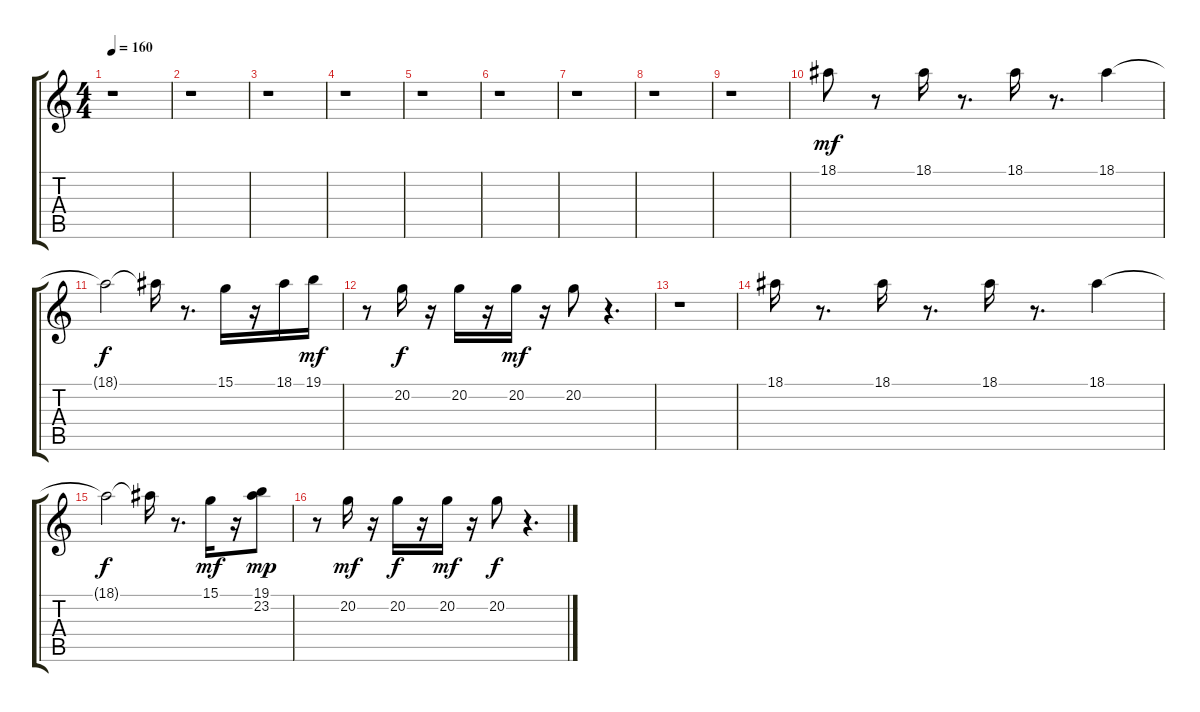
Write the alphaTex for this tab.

\track "" {instrument percussiveorgan}
\staff {score tabs}
\tuning (E4 B3 G3 D3 A2 E2) {hide}
\ts (4 4)
\tempo 160
\clef g2
\ks c
r.1{dy f} |
r.1 |
r.1 |
r.1 |
r.1 |
r.1 |
r.1 |
r.1 |
r.1 |
18.1.8{dy mf} r.8 18.1.16 r.8{d} 18.1.16 r.8{d} 18.1.4 |
18.1{t}.2{dy f} 18.1{t}.16 r.8{d} 15.1.16 r.16 18.1.16 19.1.16{dy mf} |
r.8 20.2.16{dy f} r.16 20.2.16 r.16 20.2.16{dy mf} r.16 20.2.8 r.4{d} |
r.1 |
18.1.16 r.8{d} 18.1.16 r.8{d} 18.1.16 r.8{d} 18.1.4 |
18.1{t}.2{dy f} 18.1{t}.16 r.8{d} 15.1.16{dy mf} r.16 (19.1 23.2).8{dy mp} |
r.8 20.2.16{dy mf} r.16 20.2.16{dy f} r.16 20.2.16{dy mf} r.16 20.2.8{dy f} r.4{d}
